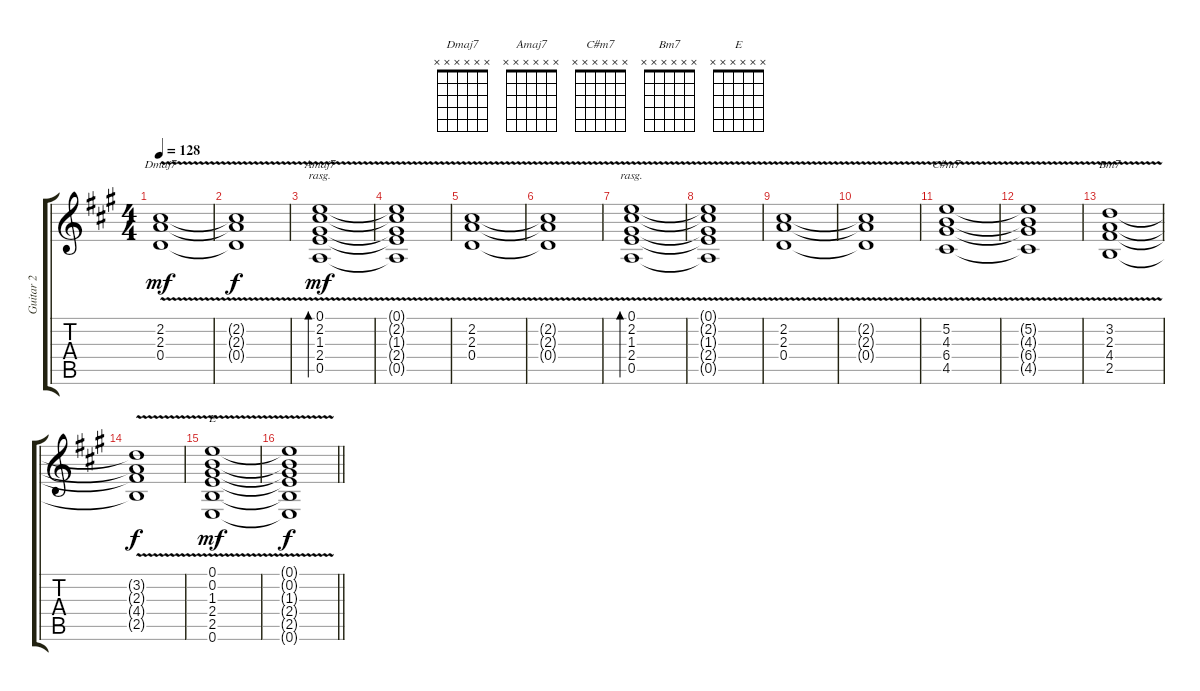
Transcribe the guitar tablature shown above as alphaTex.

\track ("Guitar 2" "Guitar 2") {instrument overdrivenguitar}
\staff {score tabs}
\tuning (E4 B3 G3 D3 A2 E2) {hide}
\chord ("Dmaj7" x x x x x x)
\chord ("Amaj7" x x x x x x)
\chord ("C#m7" x x x x x x)
\chord ("Bm7" x x x x x x)
\chord ("E" x x x x x x)
\ts (4 4)
\tempo 128
\clef g2
\ks f#minor
(2.2{v} 2.3{v} 0.4{v}).1{ch "Dmaj7" dy mf} |
(2.2{t} 2.3{t} 0.4{t}).1{dy f} |
(0.1{v} 2.2{v} 1.3{v} 2.4{v} 0.5{v}).1{bd 240 ch "Amaj7" rasg ii dy mf} |
(0.1{t} 2.2{t} 1.3{t} 2.4{t} 0.5{t}).1 |
(2.2{v} 2.3{v} 0.4{v}).1 |
(2.2{t} 2.3{t} 0.4{t}).1 |
(0.1{v} 2.2{v} 1.3{v} 2.4{v} 0.5{v}).1{bd 240 rasg ii} |
(0.1{t} 2.2{t} 1.3{t} 2.4{t} 0.5{t}).1 |
(2.2{v} 2.3{v} 0.4{v}).1 |
(2.2{t} 2.3{t} 0.4{t}).1 |
(5.2{v} 4.3{v} 6.4{v} 4.5{v}).1{ch "C#m7"} |
(5.2{t} 4.3{t} 6.4{t} 4.5{t}).1 |
(3.2{v} 2.3{v} 4.4{v} 2.5{v}).1{ch "Bm7"} |
(3.2{t} 2.3{t} 4.4{t} 2.5{t}).1{dy f} |
(0.1{v} 0.2{v} 1.3{v} 2.4{v} 2.5{v} 0.6{v}).1{ch "E" dy mf} |
\barLineRight lightlight
(0.1{t} 0.2{t} 1.3{t} 2.4{t} 2.5{t} 0.6{t}).1{dy f}
